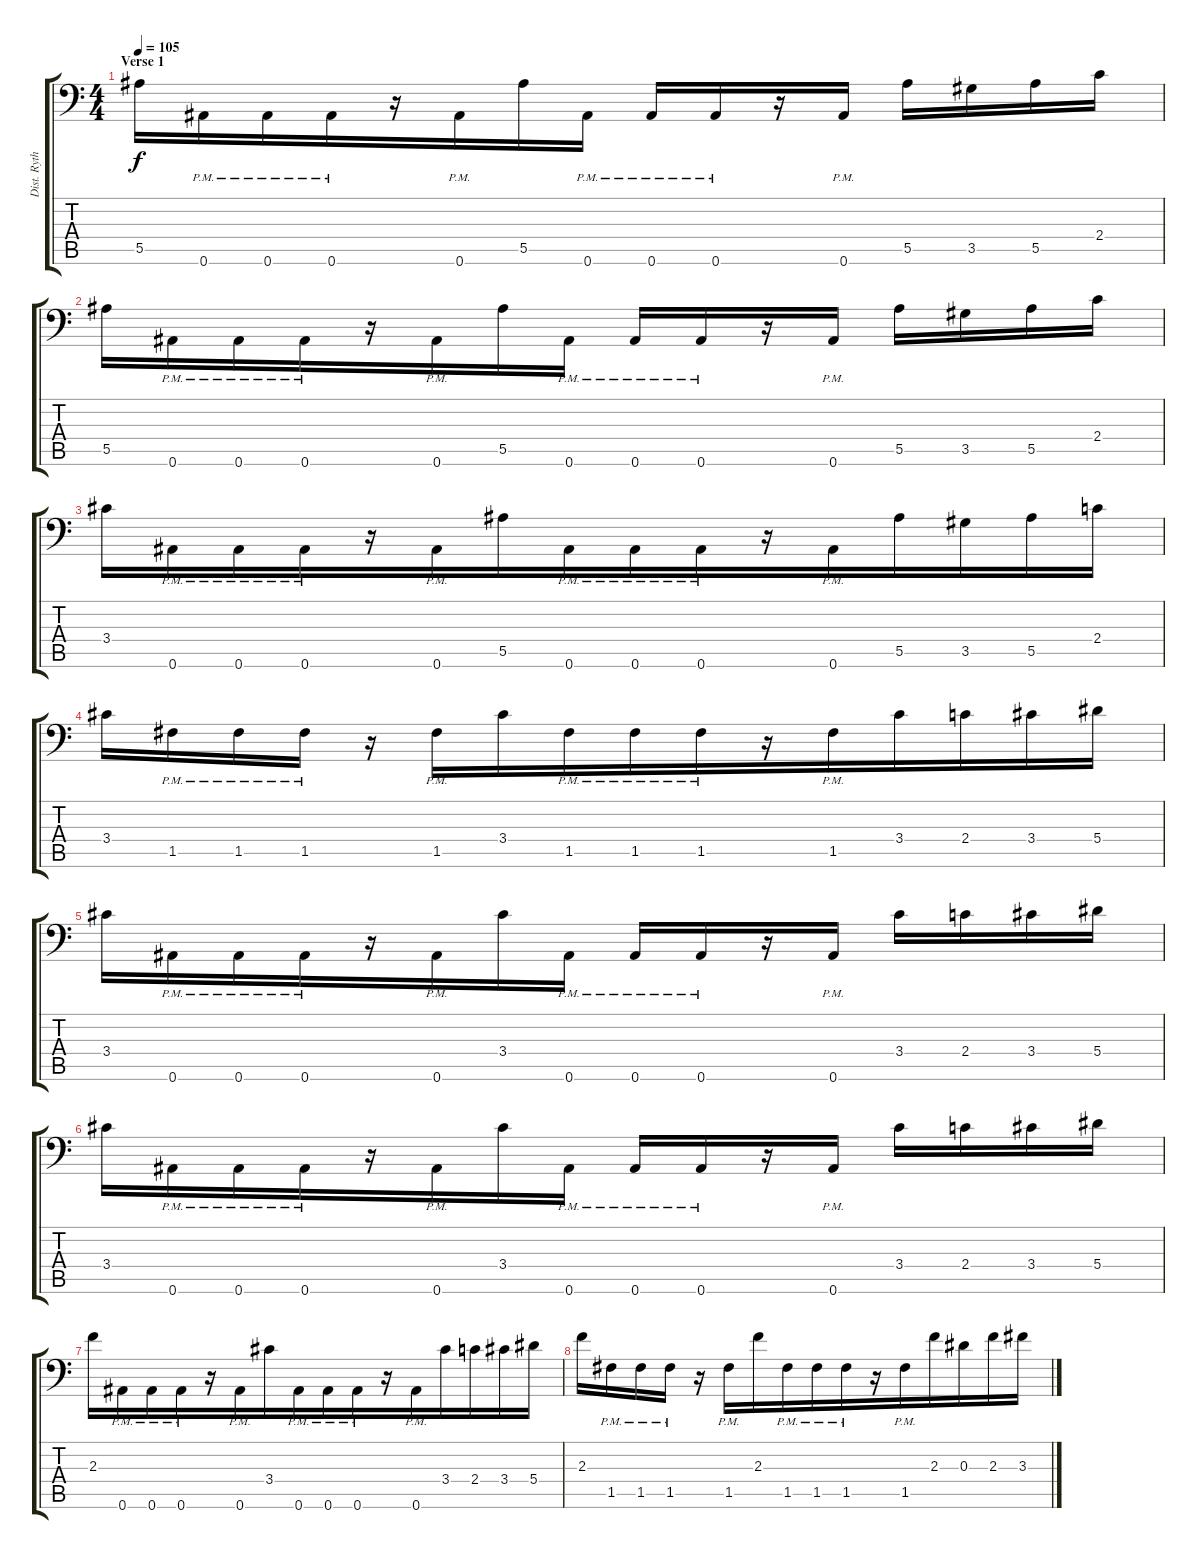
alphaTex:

\track ("Dist. Rythm Guitar 1" "Dist. Ryth") {instrument distortionguitar}
\staff {score tabs}
\tuning (C4 G3 Eb3 Bb2 F2 Bb1) {hide}
\ts (4 4)
\section ("" "Verse 1")
\tempo 105
\clef f4
\ks c
5.5.16{dy f} 0.6{pm}.16 0.6{pm}.16{beam merge} 0.6{pm}.16{beam merge} r.16 0.6{pm}.16 5.5.16 0.6{pm}.16 0.6{pm}.16 0.6{pm}.16{beam merge} r.16 0.6{pm}.16 5.5.16 3.5.16 5.5.16 2.4.16 |
5.5.16 0.6{pm}.16 0.6{pm}.16{beam merge} 0.6{pm}.16{beam merge} r.16{beam merge} 0.6{pm}.16{beam merge} 5.5.16{beam merge} 0.6{pm}.16 0.6{pm}.16 0.6{pm}.16{beam merge} r.16 0.6{pm}.16 5.5.16 3.5.16 5.5.16{beam merge} 2.4.16 |
3.4.16 0.6{pm}.16 0.6{pm}.16{beam merge} 0.6{pm}.16{beam merge} r.16 0.6{pm}.16{beam merge} 5.5.16 0.6{pm}.16{beam merge} 0.6{pm}.16 0.6{pm}.16 r.16 0.6{pm}.16{beam merge} 5.5.16 3.5.16{beam merge} 5.5.16 2.4.16 |
3.4.16 1.5{pm}.16{beam merge} 1.5{pm}.16{beam merge} 1.5{pm}.16 r.16 1.5{pm}.16 3.4.16 1.5{pm}.16{beam merge} 1.5{pm}.16 1.5{pm}.16 r.16 1.5{pm}.16{beam merge} 3.4.16 2.4.16 3.4.16 5.4.16 |
3.4.16 0.6{pm}.16 0.6{pm}.16{beam merge} 0.6{pm}.16{beam merge} r.16 0.6{pm}.16 3.4.16 0.6{pm}.16 0.6{pm}.16 0.6{pm}.16{beam merge} r.16 0.6{pm}.16 3.4.16 2.4.16 3.4.16 5.4.16 |
3.4.16 0.6{pm}.16 0.6{pm}.16{beam merge} 0.6{pm}.16{beam merge} r.16{beam merge} 0.6{pm}.16{beam merge} 3.4.16{beam merge} 0.6{pm}.16 0.6{pm}.16 0.6{pm}.16{beam merge} r.16 0.6{pm}.16 3.4.16 2.4.16 3.4.16{beam merge} 5.4.16 |
2.3.16 0.6{pm}.16 0.6{pm}.16{beam merge} 0.6{pm}.16{beam merge} r.16 0.6{pm}.16{beam merge} 3.4.16 0.6{pm}.16{beam merge} 0.6{pm}.16 0.6{pm}.16 r.16 0.6{pm}.16{beam merge} 3.4.16 2.4.16{beam merge} 3.4.16 5.4.16 |
2.3.16 1.5{pm}.16{beam merge} 1.5{pm}.16{beam merge} 1.5{pm}.16 r.16 1.5{pm}.16 2.3.16 1.5{pm}.16{beam merge} 1.5{pm}.16 1.5{pm}.16 r.16 1.5{pm}.16{beam merge} 2.3.16 0.3.16 2.3.16 3.3.16
